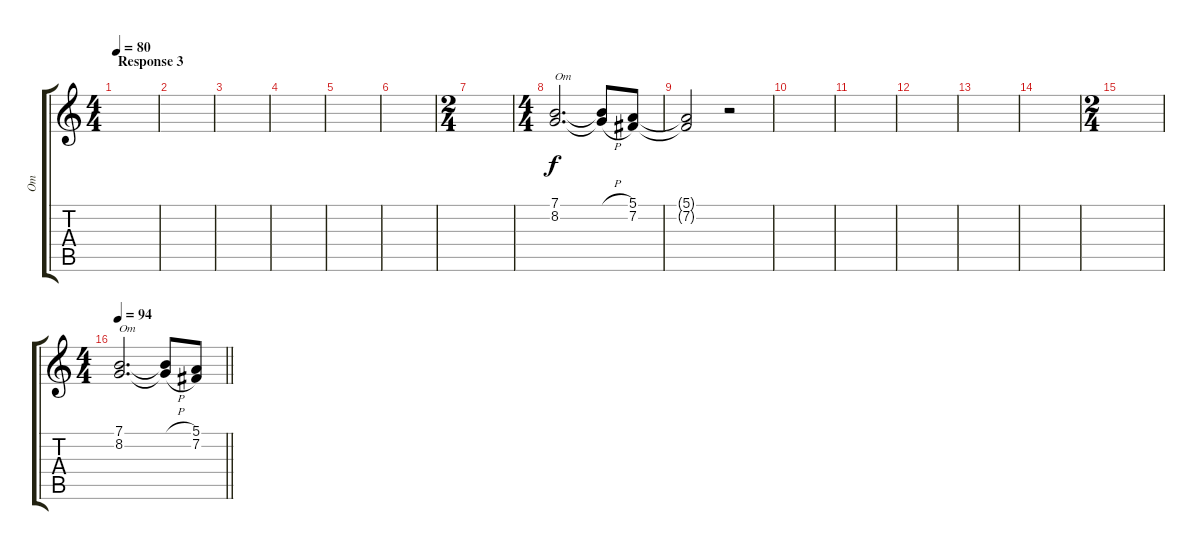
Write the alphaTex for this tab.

\track ("Om" "Om") {instrument choiraahs}
\staff {score tabs}
\tuning (E4 B3 G3 D3 A2 E2) {hide}
\ts (4 4)
\section ("" "Response 3")
\tempo 80
\clef g2
\ks c
|
|
|
|
|
|
\ts (2 4)
|
\ts (4 4)
(7.1 8.2).2{d txt "Om"} (7.1{h t} 8.2{h t}).8 (5.1 7.2).8 |
(5.1{t} 7.2{t}).2 r.2 |
|
|
|
|
|
\ts (2 4)
|
\ts (4 4)
\tempo 94
\barLineRight lightlight
(7.1 8.2).2{d txt "Om"} (7.1{h t} 8.2{h t}).8 (5.1 7.2).8
